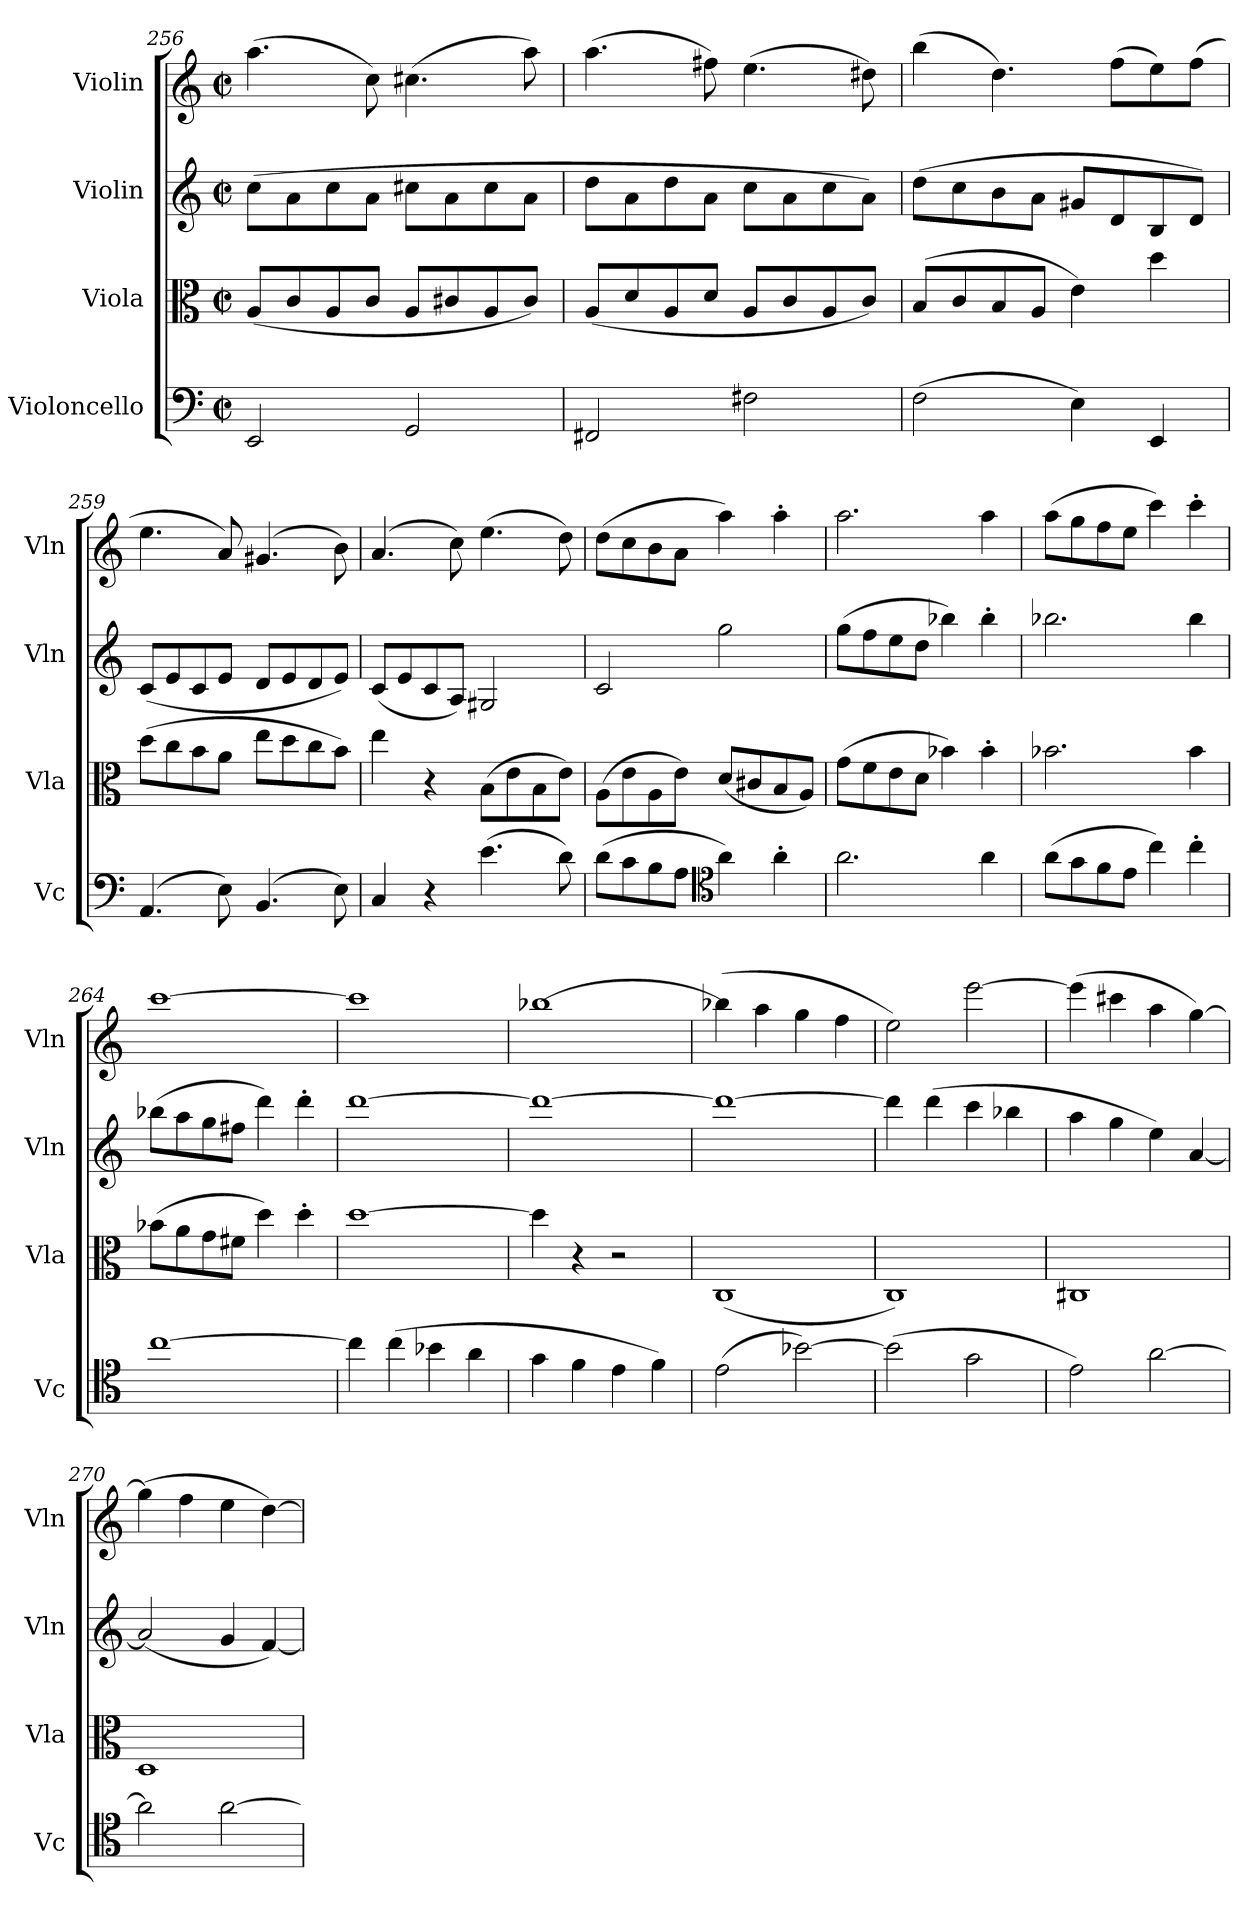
**kern	**kern	**kern	**kern
*part4	*part3	*part2	*part1
*staff4	*staff3	*staff2	*staff1
*I"Violoncello	*I"Viola	*I"Violin	*I"Violin
*I'Vc	*I'Vla	*I'Vln	*I'Vln
*clefF4	*clefC3	*clefG2	*clefG2
*k[]	*k[]	*k[]	*k[]
*M2/2	*M2/2	*M2/2	*M2/2
*met(c|)	*met(c|)	*met(c|)	*met(c|)
=256	=256	=256	=256
2EE/	(8A/L	(8cc\L	(4.aa\
.	8c/	8a\	.
.	8A/	8cc\	.
.	8c/J	8a\J	8cc\)
2GG/	8A/L	8cc#X\L	(4.cc#X\
.	8c#X/	8a\	.
.	8A/	8cc#\	.
.	8c#/J)	8a\J	8aa\)
=257	=257	=257	=257
2FF#X/	(8A/L	8dd\L	(4.aa\
.	8d/	8a\	.
.	8A/	8dd\	.
.	8d/J	8a\J	8ff#X\)
2F#X\	8A/L	8cc\L	(4.ee\
.	8c/	8a\	.
.	8A/	8cc\	.
.	8c/J)	8a\J)	8dd#X\)
=258	=258	=258	=258
(2F\	(8B/L	(8dd\L	(4bb\
.	8c/	8cc\	.
.	8B/	8b\	4.dd\)
.	8A/J	8a\J	.
4E\)	4e\)	8g#X/L	.
.	.	8d/	(8ff\L
4EE/	4dd\	8B/	8ee\)
.	.	8d/J)	(8ff\J
=259	=259	=259	=259
(4.AA/	(8dd\L	(>8c/L	4.ee\
.	8cc\	8e/	.
.	8b\	8c/	.
8E\)	8a\J	8e/J	8a/)
(4.BB/	8ee\L	8d/L	(4.g#X/
.	8dd\	8e/	.
.	8cc\	8d/	.
8E\)	8b\J)	8e/J)	8b\)
=260	=260	=260	=260
4C/	4ee\	(8c/L	(4.a/
.	.	8e/	.
4r	4r	8c/	.
.	.	8A/J)	8cc\)
(4.e\	(8B\L	2G#X/	(4.ee\
.	8e\	.	.
.	8B\	.	.
8d\)	8e\J)	.	8dd\)
=261	=261	=261	=261
(8d\L	(8A\L	2c/	(8dd\L
8c\	8e\	.	8cc\
8B\	8A\	.	8b\
8A\J	8e\J)	.	8a\J
*clefC4	*	*	*
4a\)	(8d/L	2gg\	4aa\)
.	8c#X/	.	.
4a'\	8B/	.	4aa'\
.	8A/J)	.	.
=262	=262	=262	=262
2.a\	(8g\L	(8gg\L	2.aa\
.	8f\	8ff\	.
.	8e\	8ee\	.
.	8d\J	8dd\J	.
.	4b-X\)	4bb-X\)	.
4a\	4b-'\	4bb-'\	4aa\
=263	=263	=263	=263
(8a\L	2.b-X\	2.bb-X\	(8aa\L
8g\	.	.	8gg\
8f\	.	.	8ff\
8e\J	.	.	8ee\J
4cc\)	.	.	4ccc\)
4cc'\	4b-\	4bb-\	4ccc'\
=264	=264	=264	=264
[1cc	(8b-X\L	(8bb-X\L	[1ccc
.	8a\	8aa\	.
.	8g\	8gg\	.
.	8f#X\J	8ff#X\J	.
.	4dd\)	4ddd\)	.
.	4dd'\	4ddd'\	.
=265	=265	=265	=265
4cc\]	[1dd	[1ddd	1ccc]
(4cc\	.	.	.
4b-X\	.	.	.
4a\	.	.	.
=266	=266	=266	=266
4g\	4dd\]	1ddd_	[1bb-X
4f\	4r	.	.
4e\	2r	.	.
4f\)	.	.	.
=267	=267	=267	=267
(2e\	(>1C	1ddd_	(4bb-X\]
.	.	.	4aa\
[2b-X\)	.	.	4gg\
.	.	.	4ff\
=268	=268	=268	=268
(2b-\]	1C)	4ddd\]	2ee\)
.	.	(4ddd\	.
2g\	.	4ccc\	[2eee\
.	.	4bb-X\	.
=269	=269	=269	=269
2e\)	1C#X	4aa\	(4eee\]
.	.	4gg\	4ccc#X\
[2a\	.	4ee\)	4aa\
.	.	[4a/	[4gg\)
=270	=270	=270	=270
2a\]	1D	(2a/]	(4gg\]
.	.	.	4ff\
[2a\	.	4g/	4ee\
.	.	[4f/)	[4dd\)
=	=	=	=
*-	*-	*-	*-
